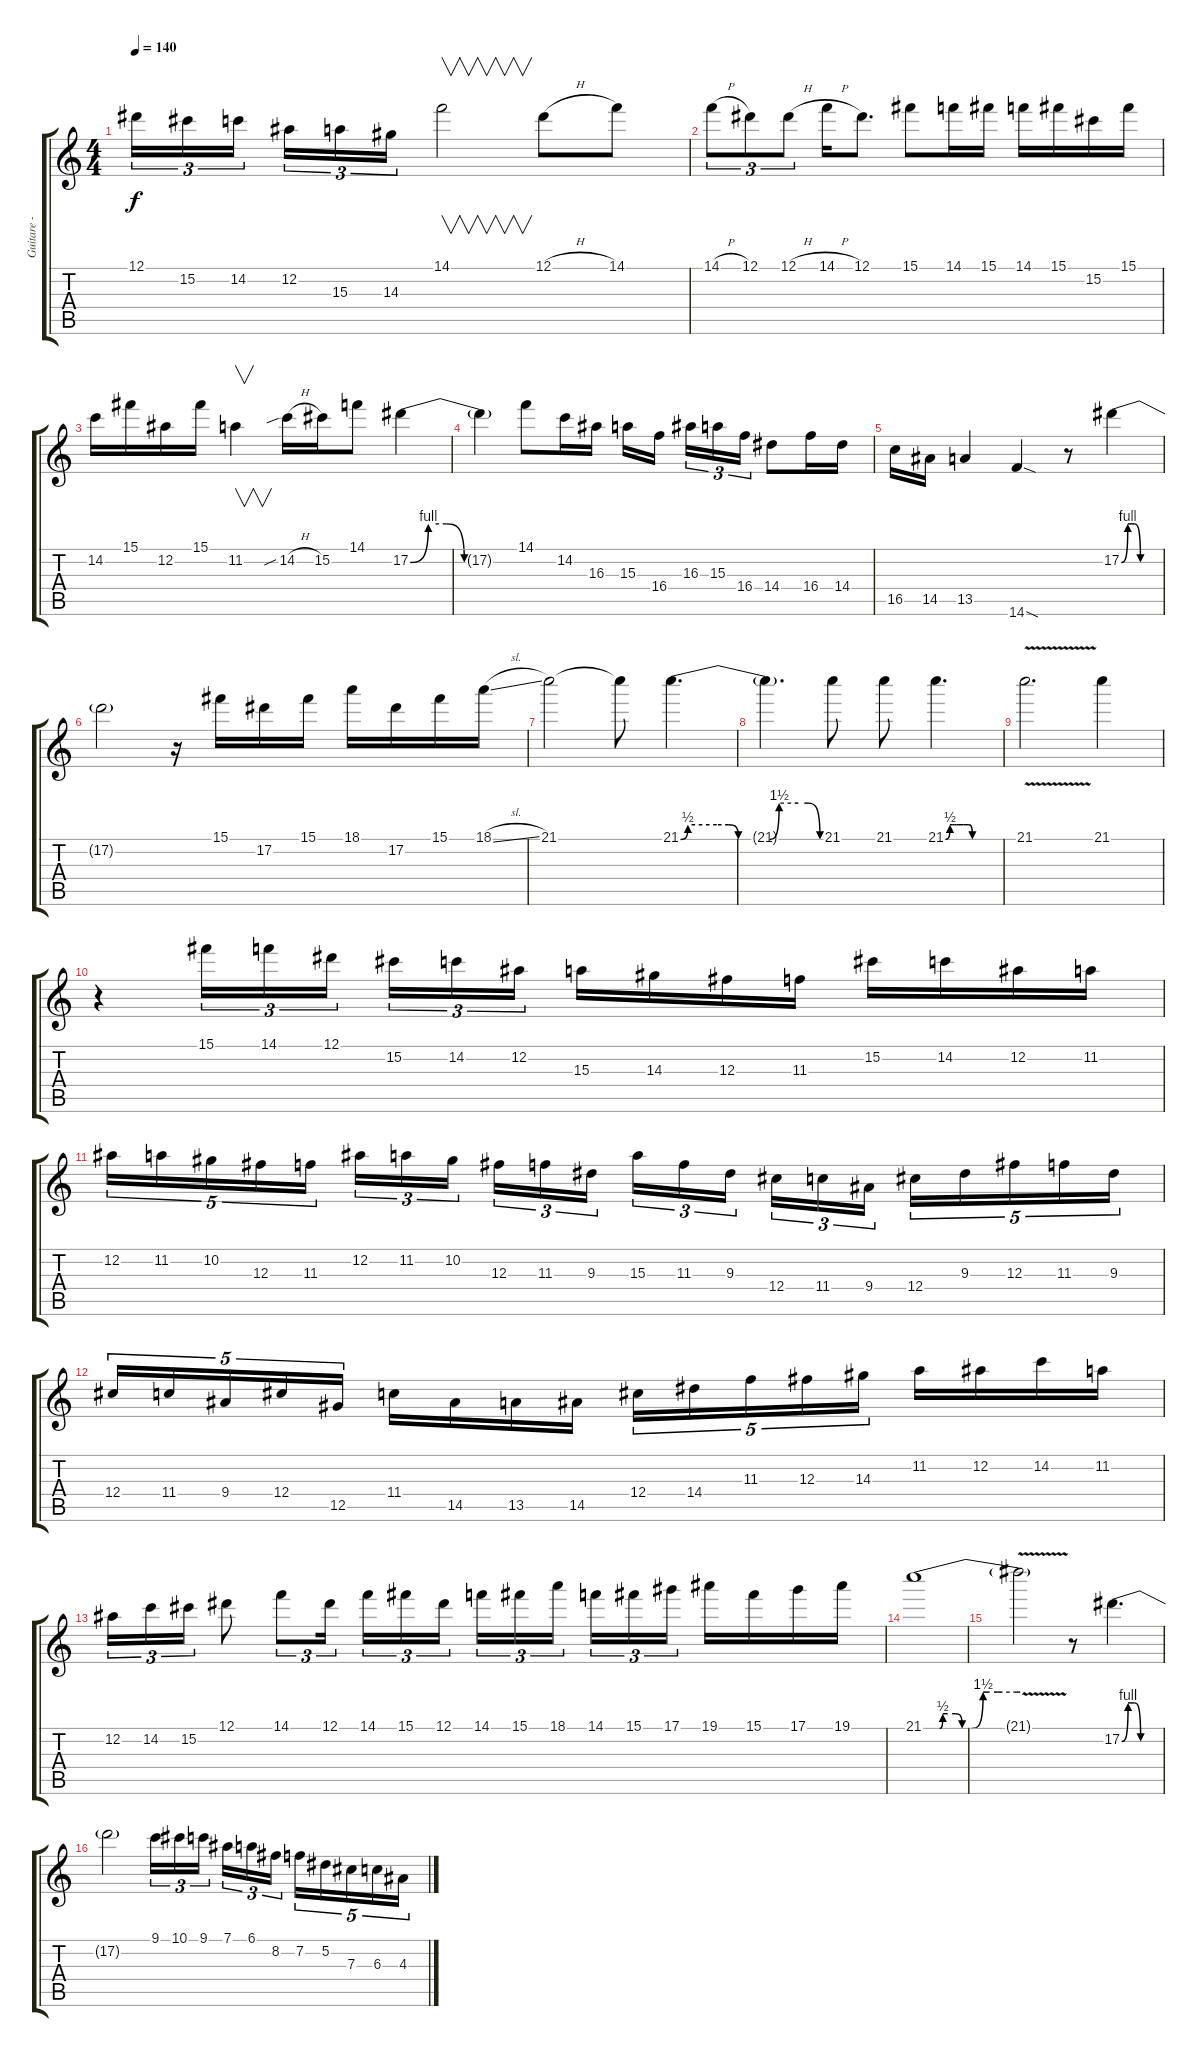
\track ("Guitare - Yngwie Malmsteen" "Guitare - ") {instrument overdrivenguitar}
\staff {score tabs}
\tuning (Eb4 Bb3 Gb3 Db3 Ab2 Eb2) {hide}
\ts (4 4)
\tempo 140
\clef g2
\ks c
12.1.16{tu (3 2) dy f} 15.2.16{tu (3 2)} 14.2.16{tu (3 2) beam splitsecondary} 12.2.16{tu (3 2)} 15.3.16{tu (3 2)} 14.3.16{tu (3 2)} 14.1.2{v} 12.1{h}.8 14.1.8 |
14.1{h}.8{tu (3 2)} 12.1.8{tu (3 2)} 12.1{h}.8{tu (3 2)} 14.1{h}.16 12.1.8{d} 15.1.8 14.1.16 15.1.16 14.1.16 15.1.16 15.2.16 15.1.16 |
14.2.16 15.1.16 12.2.16 15.1.16 11.2.4{v} 14.2{sib h}.16 15.2.16 14.1.8 17.2{be (custom 0 0 10 4 20 4 30 0 60 0)}.4 |
17.2{t}.4 14.1.8 14.2.16 16.3.16 15.3.16 16.4.16{beam splitsecondary} 16.3.16{tu (3 2)} 15.3.16{tu (3 2)} 16.4.16{tu (3 2)} 14.4.8 16.4.16 14.4.16 |
16.5.16 14.5.16 13.5.4 14.6{sod}.4 r.8 17.2{be (custom 0 0 10 4 20 4 30 0 60 0)}.4 |
17.2{t}.2 r.16 15.1.16 17.2.16 15.1.16 18.1.16 17.2.16 15.1.16 18.1{sl}.16 |
21.1.2 21.1{t}.8 21.1{be (custom 0 0 3 2 12 2 15 2 20 2 24 0 27 0 30 0 37 0 41 6 46 6 49 6 53 6 58 0 60 0)}.4{d} |
21.1{t}.4{d} 21.1.8 21.1.8 21.1{be (custom 0 0 5 2 8 2 10 2 12 2 15 2 20 2 26 2 30 0 39 0 60 0)}.4{d} |
21.1{v}.2{d} 21.1.4 |
r.4 15.1.16{tu (3 2)} 14.1.16{tu (3 2)} 12.1.16{tu (3 2) beam splitsecondary} 15.2.16{tu (3 2)} 14.2.16{tu (3 2)} 12.2.16{tu (3 2)} 15.3.16 14.3.16 12.3.16 11.3.16 15.2.16 14.2.16 12.2.16 11.2.16 |
12.2.16{tu (5 4)} 11.2.16{tu (5 4)} 10.2.16{tu (5 4)} 12.3.16{tu (5 4)} 11.3.16{tu (5 4)} 12.2.16{tu (3 2)} 11.2.16{tu (3 2)} 10.2.16{tu (3 2) beam splitsecondary} 12.3.16{tu (3 2)} 11.3.16{tu (3 2)} 9.3.16{tu (3 2)} 15.3.16{tu (3 2)} 11.3.16{tu (3 2)} 9.3.16{tu (3 2) beam splitsecondary} 12.4.16{tu (3 2)} 11.4.16{tu (3 2)} 9.4.16{tu (3 2)} 12.4.16{tu (5 4)} 9.3.16{tu (5 4)} 12.3.16{tu (5 4)} 11.3.16{tu (5 4)} 9.3.16{tu (5 4)} |
12.4.16{tu (5 4)} 11.4.16{tu (5 4)} 9.4.16{tu (5 4)} 12.4.16{tu (5 4)} 12.5.16{tu (5 4)} 11.4.16 14.5.16 13.5.16 14.5.16 12.4.16{tu (5 4)} 14.4.16{tu (5 4)} 11.3.16{tu (5 4)} 12.3.16{tu (5 4)} 14.3.16{tu (5 4)} 11.2.16 12.2.16 14.2.16 11.2.16 |
12.2.16{tu (3 2)} 14.2.16{tu (3 2)} 15.2.16{tu (3 2)} 12.1.8 14.1.8{tu (3 2)} 12.1.16{tu (3 2) beam splitsecondary} 14.1.16{tu (3 2)} 15.1.16{tu (3 2)} 12.1.16{tu (3 2)} 14.1.16{tu (3 2)} 15.1.16{tu (3 2)} 18.1.16{tu (3 2) beam splitsecondary} 14.1.16{tu (3 2)} 15.1.16{tu (3 2)} 17.1.16{tu (3 2)} 19.1.16 15.1.16 17.1.16 19.1.16 |
21.1{be (custom 0 0 6 0 10 0 12 2 15 2 20 2 24 0 27 0 30 0 37 6 41 6 46 6 49 6 58 6 60 6)}.1 |
21.1{v t}.2 r.8 17.2{be (custom 0 0 10 4 20 4 30 0 60 0)}.4{d} |
17.2{t}.2 9.1.16{tu (3 2)} 10.1.16{tu (3 2)} 9.1.16{tu (3 2) beam splitsecondary} 7.1.16{tu (3 2)} 6.1.16{tu (3 2)} 8.2.16{tu (3 2)} 7.2.16{tu (5 4)} 5.2.16{tu (5 4)} 7.3.16{tu (5 4)} 6.3.16{tu (5 4)} 4.3.16{tu (5 4)}
